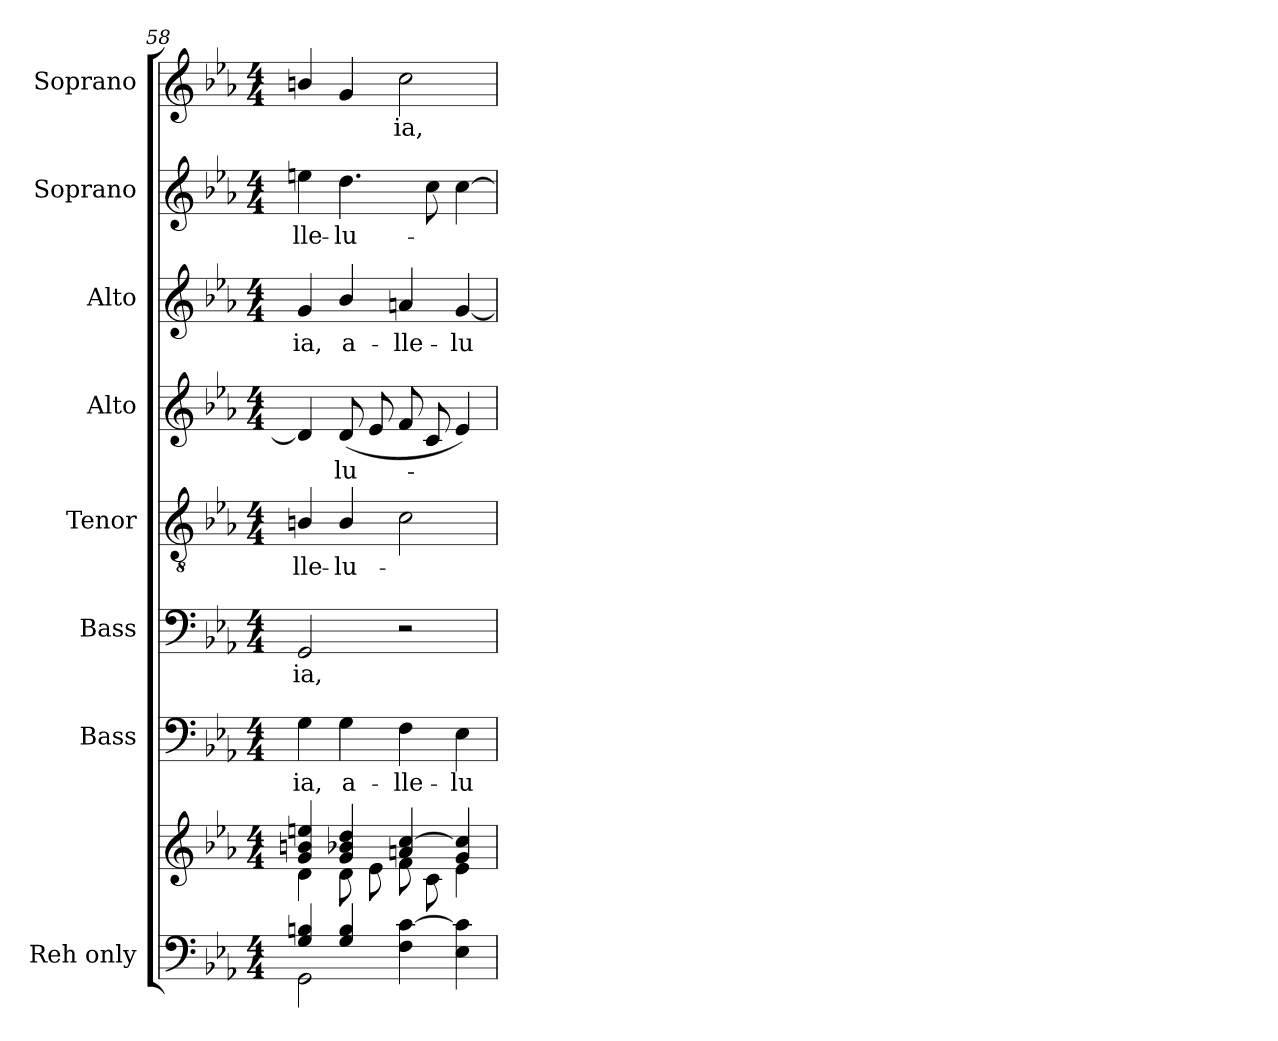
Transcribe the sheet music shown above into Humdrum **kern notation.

**kern	**kern	**kern	**text	**kern	**text	**kern	**text	**kern	**text	**kern	**text	**kern	**text	**kern	**text
*part8	*part8	*part7	*part7	*part6	*part6	*part5	*part5	*part4	*part4	*part3	*part3	*part2	*part2	*part1	*part1
*staff9	*staff8	*staff7	*staff7	*staff6	*staff6	*staff5	*staff5	*staff4	*staff4	*staff3	*staff3	*staff2	*staff2	*staff1	*staff1
*I"Reh only	*	*I"Bass	*	*I"Bass	*	*I"Tenor	*	*I"Alto	*	*I"Alto	*	*I"Soprano	*	*I"Soprano	*
*I'Reh only	*	*I'B.	*	*I'B.	*	*I'T.	*	*I'A.	*	*I'A.	*	*I'S.	*	*I'S.	*
*clefF4	*clefG2	*clefF4	*	*clefF4	*	*clefGv2	*	*clefG2	*	*clefG2	*	*clefG2	*	*clefG2	*
*	*	*	*	*	*	*ITrd7c12	*	*	*	*	*	*	*	*	*
*k[b-e-a-]	*k[b-e-a-]	*k[b-e-a-]	*	*k[b-e-a-]	*	*k[b-e-a-]	*	*k[b-e-a-]	*	*k[b-e-a-]	*	*k[b-e-a-]	*	*k[b-e-a-]	*
*E-:	*E-:	*E-:	*	*E-:	*	*E-:	*	*E-:	*	*E-:	*	*E-:	*	*E-:	*
*M4/4	*M4/4	*M4/4	*	*M4/4	*	*M4/4	*	*M4/4	*	*M4/4	*	*M4/4	*	*M4/4	*
=58	=58	=58	=58	=58	=58	=58	=58	=58	=58	=58	=58	=58	=58	=58	=58
*^	*^	*	*	*	*	*	*	*	*	*	*	*	*	*	*
!	!	!	!	!	!LO:LY:b:color=#000000	!	!	!	!	!	!	!	!	!	!	!	!
!	!	!	!	!	!	!	!LO:LY:b:color=#000000	!	!	!	!	!	!	!	!	!	!
!	!	!	!	!	!	!	!	!	!LO:LY:b:color=#000000	!	!	!	!	!	!	!	!
!	!	!	!	!	!	!	!	!	!	!	!	!	!LO:LY:b:color=#000000	!	!	!	!
!	!	!	!	!	!	!	!	!	!	!	!	!	!	!	!LO:LY:b:color=#000000	!	!
4Gi/ 4Bni	2GGi\	4gi/ 4bni 4eeni	4di\	4Gi\	-ia,	2GGi/	-ia,	4BBni/	-lle-	4di/]	.	4gi/	-ia,	4eeni\	-lle-	4bni/	.
!	!	!	!	!	!LO:LY:b:color=#000000	!	!	!	!	!	!	!	!	!	!	!	!
!	!	!	!	!	!	!	!	!	!LO:LY:b:color=#000000	!	!	!	!	!	!	!	!
!	!	!	!	!	!	!	!	!	!	!	!LO:LY:b:color=#000000	!	!	!	!	!	!
!	!	!	!	!	!	!	!	!	!	!	!	!	!LO:LY:b:color=#000000	!	!	!	!
!	!	!	!	!	!	!	!	!	!	!	!	!	!	!	!LO:LY:b:color=#000000	!	!
4Gi/ 4Bi	.	4gi/ 4b-Xi 4ddi	8di\	4Gi\	a-	.	.	4BBi/	-lu-	(8di/	-lu-	4b-i/	a-	4.ddi\	-lu-	4gi/	.
.	.	.	8e-i\	.	.	.	.	.	.	8e-i/	.	.	.	.	.	.	.
!	!	!	!	!	!LO:LY:b:color=#000000	!	!	!	!	!	!	!	!	!	!	!	!
!	!	!	!	!	!	!	!	!	!	!	!	!	!LO:LY:b:color=#000000	!	!	!	!
!	!	!	!	!	!	!	!	!	!	!	!	!	!	!	!	!	!LO:LY:b:color=#000000
4Fi\ [4ci	2ryy	4ani/ [4cci	8fi\	4Fi\	-lle-	2r	.	2Ci\	.	8fi/	.	4ani/	-lle-	.	.	2cci\	-ia,
.	.	.	8ci\	.	.	.	.	.	.	8ci/	.	.	.	8cci\	.	.	.
!	!	!	!	!	!LO:LY:b:color=#000000	!	!	!	!	!	!	!	!	!	!	!	!
!	!	!	!	!	!	!	!	!	!	!	!	!	!LO:LY:b:color=#000000	!	!	!	!
4E-i\ 4ci]	.	4gi/ 4cci]	4e-i\	4E-i\	-lu-	.	.	.	.	4e-i/)	.	[4gi/	-lu-	[4cci\	.	.	.
*v	*v	*	*	*	*	*	*	*	*	*	*	*	*	*	*	*	*
*	*v	*v	*	*	*	*	*	*	*	*	*	*	*	*	*	*
=	=	=	=	=	=	=	=	=	=	=	=	=	=	=	=
*-	*-	*-	*-	*-	*-	*-	*-	*-	*-	*-	*-	*-	*-	*-	*-
